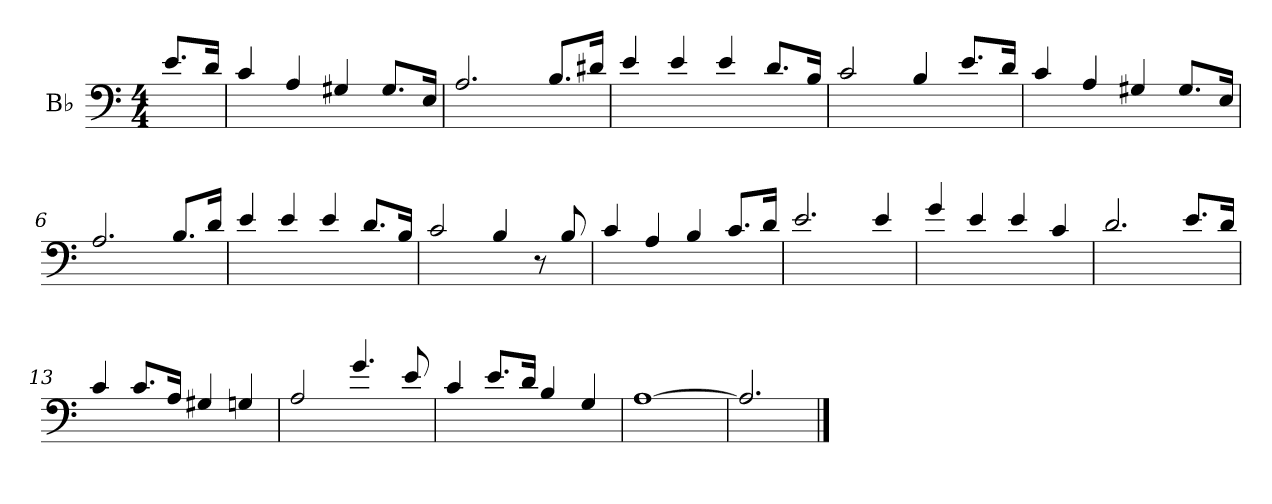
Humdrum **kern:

**kern
*part1
*staff1
*I"B♭
*ITrd1c2
*k[b-e-]
*B-:
*M4/4
=
8.d/L
16c/Jk
=1
4B-/
4G/
4F#X/
8.F#/L
16D/Jk
=2
2.G/
8.A/L
16c#X/Jk
=3
4d/
4d/
4d/
8.c/L
16A/Jk
=4
2B-/
4A/
8.d/L
16c/Jk
=5
4B-/
4G/
4F#X/
8.F#/L
16D/Jk
=6
2.G/
8.A/L
16c/Jk
!!LO:LB:g=z
=7
4d/
4d/
4d/
8.c/L
16A/Jk
=8
2B-/
4A/
8r
8A/
=9
4B-/
4G/
4A/
8.B-/L
16c/Jk
=10
2.d/
4d/
=11
4f/
4d/
4d/
4B-/
=12
2.c/
8.d/L
16c/Jk
=13
4B-/
8.B-/L
16G/Jk
4F#X/
4Fn/
!!LO:LB:g=z
=14
2G/
4.f/
8d/
=15
4B-/
8.d/L
16c/Jk
4A/
4F/
=16
[1G
=17
2.G/]
==
*-
